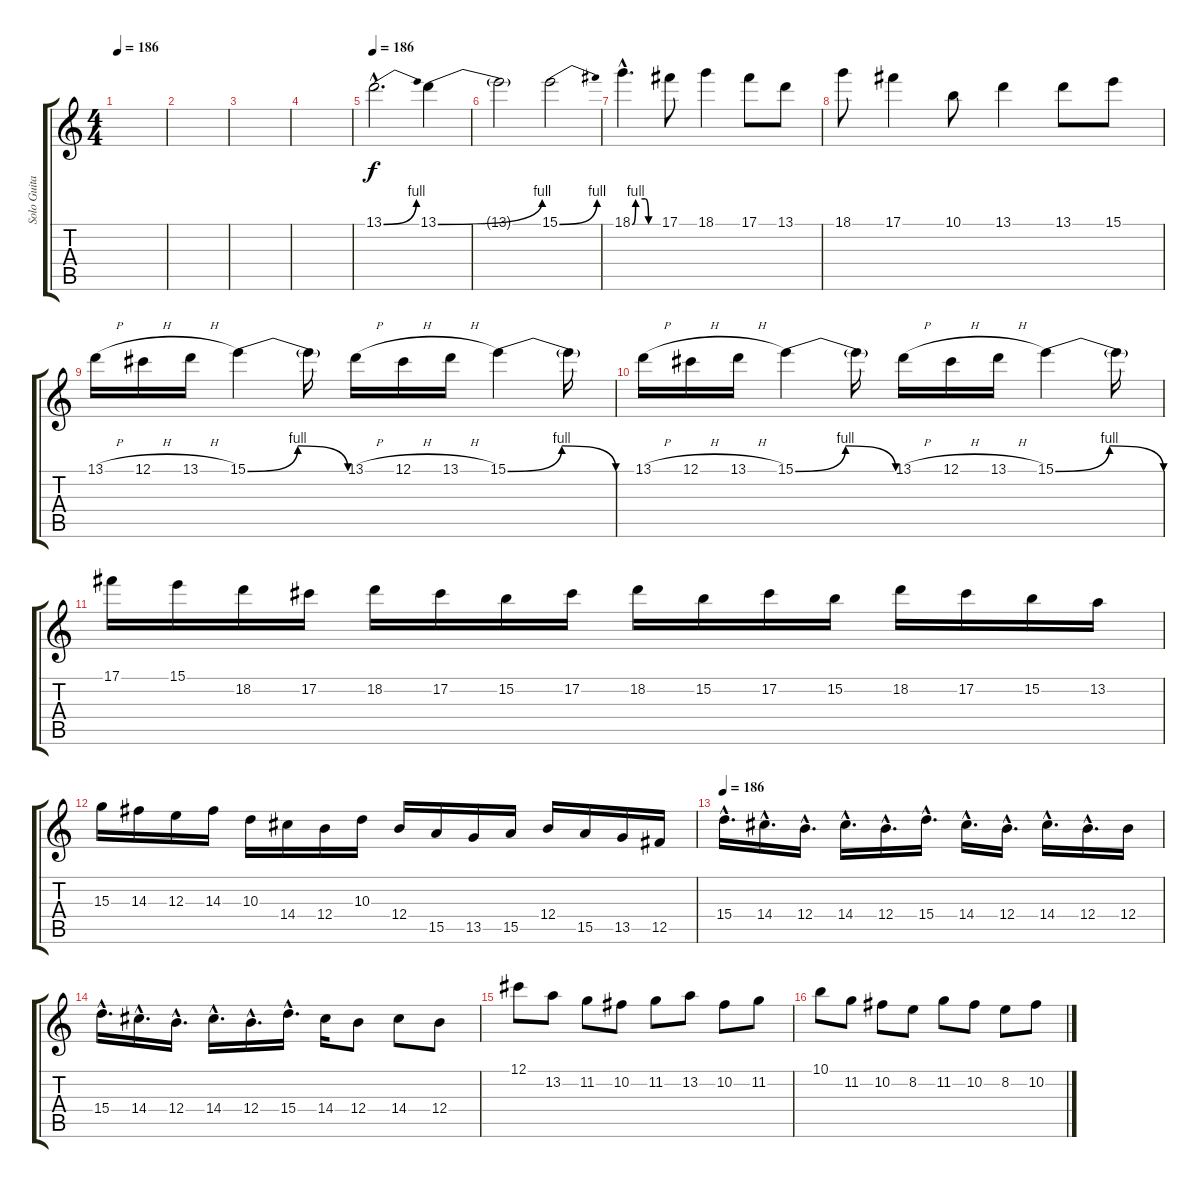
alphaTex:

\track ("Solo Guitar 1" "Solo Guita") {instrument distortionguitar}
\staff {score tabs}
\tuning (Db4 Ab3 E3 B2 Gb2 B1) {hide}
\ts (4 4)
\tempo 186
\clef g2
\ks c
|
|
|
|
\tempo 186
13.1{be (bend 0 0 60 4) hac}.2{d} 13.1{be (bend 0 0 60 4)}.4 |
13.1{t}.2 15.1{be (bend 0 0 60 4)}.2 |
18.1{be (custom 0 0 8 4 30 4 38 0 60 0) hac}.4{d} 17.1.8 18.1.4 17.1.8 13.1.8 |
18.1.8 17.1.4 10.1.8 13.1.4 13.1.8 15.1.8 |
13.1{h}.16 12.1{h}.16 13.1{h}.16 15.1{be (bendrelease 0 0 30 4 53 4 60 0)}.4 15.1{t}.16 13.1{h}.16 12.1{h}.16 13.1{h}.16 15.1{be (bendrelease 0 0 30 4 52 4 60 0)}.4 15.1{t}.16 |
13.1{h}.16 12.1{h}.16 13.1{h}.16 15.1{be (bendrelease 0 0 30 4 53 4 60 0)}.4 15.1{t}.16 13.1{h}.16 12.1{h}.16 13.1{h}.16 15.1{be (bendrelease 0 0 30 4 53 4 60 0)}.4 15.1{t}.16 |
17.1.16 15.1.16 18.2.16 17.2.16 18.2.16 17.2.16 15.2.16 17.2.16 18.2.16 15.2.16 17.2.16 15.2.16 18.2.16 17.2.16 15.2.16 13.2.16 |
15.3.16 14.3.16 12.3.16 14.3.16 10.3.16 14.4.16 12.4.16 10.3.16 12.4.16 15.5.16 13.5.16 15.5.16 12.4.16 15.5.16 13.5.16 12.5.16 |
\tempo 186
15.4{hac}.16{d} 14.4{hac}.16{d} 12.4{hac}.16{d} 14.4{hac}.16{d} 12.4{hac}.16{d} 15.4{hac}.16{d} 14.4{hac}.16{d} 12.4{hac}.16{d} 14.4{hac}.16{d} 12.4{hac}.16{d} 12.4.16 |
15.4{hac}.16{d} 14.4{hac}.16{d} 12.4{hac}.16{d} 14.4{hac}.16{d} 12.4{hac}.16{d} 15.4{hac}.16{d} 14.4.16 12.4.8 14.4.8 12.4.8 |
12.1.8 13.2.8 11.2.8 10.2.8 11.2.8 13.2.8 10.2.8 11.2.8 |
10.1.8 11.2.8 10.2.8 8.2.8 11.2.8 10.2.8 8.2.8 10.2.8
